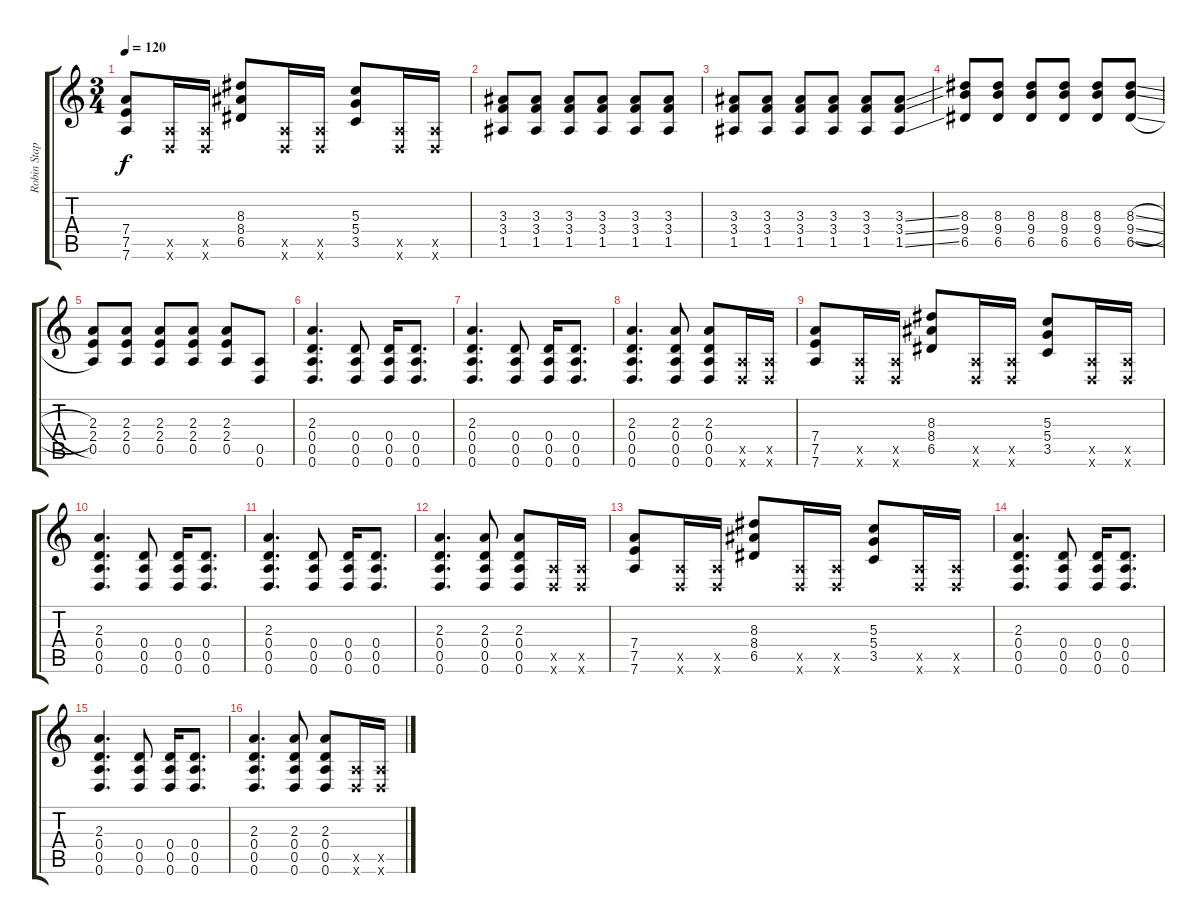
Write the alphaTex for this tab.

\track ("Robin Staps" "Robin Stap") {instrument distortionguitar}
\staff {score tabs}
\tuning (E4 B3 G3 D3 A2 D2) {hide}
\ts (3 4)
\tempo 120
\clef g2
\ks c
(7.4 7.5 7.6).8{dy f} (0.5{x} 0.6{x}).16 (0.5{x} 0.6{x}).16 (8.3 8.4 6.5).8 (0.5{x} 0.6{x}).16 (0.5{x} 0.6{x}).16 (5.3 5.4 3.5).8 (0.5{x} 0.6{x}).16 (0.5{x} 0.6{x}).16 |
(3.3 3.4 1.5).8 (3.3 3.4 1.5).8 (3.3 3.4 1.5).8 (3.3 3.4 1.5).8 (3.3 3.4 1.5).8 (3.3 3.4 1.5).8 |
(3.3 3.4 1.5).8 (3.3 3.4 1.5).8 (3.3 3.4 1.5).8 (3.3 3.4 1.5).8 (3.3 3.4 1.5).8 (3.3{ss} 3.4{ss} 1.5{ss}).8 |
(8.3 9.4 6.5).8 (8.3 9.4 6.5).8 (8.3 9.4 6.5).8 (8.3 9.4 6.5).8 (8.3 9.4 6.5).8 (8.3{sl} 9.4{sl} 6.5{sl}).8 |
(2.3 2.4 0.5).8 (2.3 2.4 0.5).8 (2.3 2.4 0.5).8 (2.3 2.4 0.5).8 (2.3 2.4 0.5).8 (0.5 0.6).8 |
(2.3 0.4 0.5 0.6).4{d} (0.4 0.5 0.6).8 (0.4 0.5 0.6).16 (0.4 0.5 0.6).8{d} |
(2.3 0.4 0.5 0.6).4{d} (0.4 0.5 0.6).8 (0.4 0.5 0.6).16 (0.4 0.5 0.6).8{d} |
(2.3 0.4 0.5 0.6).4{d} (2.3 0.4 0.5 0.6).8 (2.3 0.4 0.5 0.6).8 (0.5{x} 0.6{x}).16 (0.5{x} 0.6{x}).16 |
(7.4 7.5 7.6).8 (0.5{x} 0.6{x}).16 (0.5{x} 0.6{x}).16 (8.3 8.4 6.5).8 (0.5{x} 0.6{x}).16 (0.5{x} 0.6{x}).16 (5.3 5.4 3.5).8 (0.5{x} 0.6{x}).16 (0.5{x} 0.6{x}).16 |
(2.3 0.4 0.5 0.6).4{d} (0.4 0.5 0.6).8 (0.4 0.5 0.6).16 (0.4 0.5 0.6).8{d} |
(2.3 0.4 0.5 0.6).4{d} (0.4 0.5 0.6).8 (0.4 0.5 0.6).16 (0.4 0.5 0.6).8{d} |
(2.3 0.4 0.5 0.6).4{d} (2.3 0.4 0.5 0.6).8 (2.3 0.4 0.5 0.6).8 (0.5{x} 0.6{x}).16 (0.5{x} 0.6{x}).16 |
(7.4 7.5 7.6).8 (0.5{x} 0.6{x}).16 (0.5{x} 0.6{x}).16 (8.3 8.4 6.5).8 (0.5{x} 0.6{x}).16 (0.5{x} 0.6{x}).16 (5.3 5.4 3.5).8 (0.5{x} 0.6{x}).16 (0.5{x} 0.6{x}).16 |
(2.3 0.4 0.5 0.6).4{d} (0.4 0.5 0.6).8 (0.4 0.5 0.6).16 (0.4 0.5 0.6).8{d} |
(2.3 0.4 0.5 0.6).4{d} (0.4 0.5 0.6).8 (0.4 0.5 0.6).16 (0.4 0.5 0.6).8{d} |
(2.3 0.4 0.5 0.6).4{d} (2.3 0.4 0.5 0.6).8 (2.3 0.4 0.5 0.6).8 (0.5{x} 0.6{x}).16 (0.5{x} 0.6{x}).16
